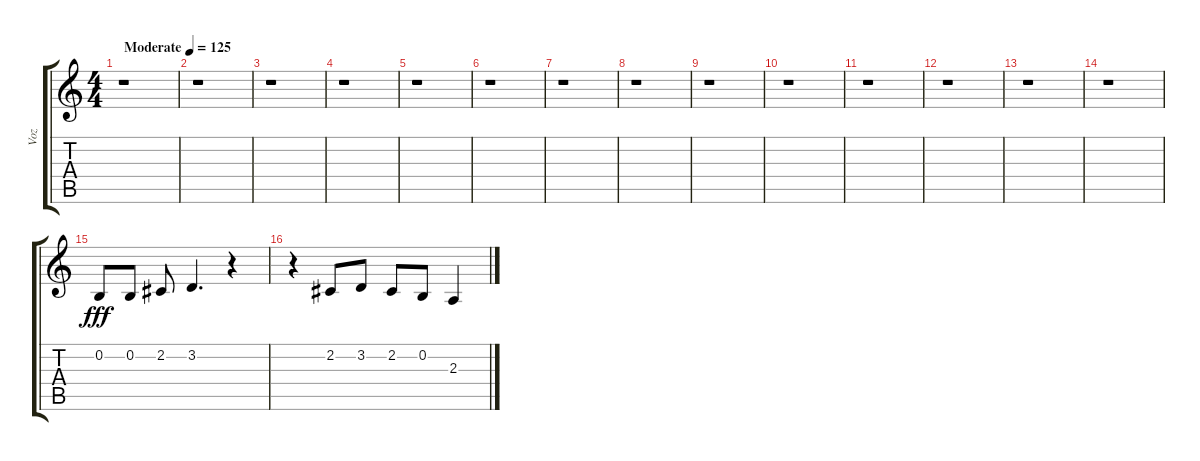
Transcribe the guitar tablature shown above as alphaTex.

\track ("Voz" "Voz") {instrument brightacousticpiano}
\staff {score tabs}
\tuning (E4 B3 G3 D3 A2 E2) {hide}
\ts (4 4)
\tempo (125 "Moderate")
\clef g2
\ks c
r.1{dy fff instrument brightacousticpiano} |
r.1 |
r.1 |
r.1 |
r.1 |
r.1 |
r.1 |
r.1 |
r.1 |
r.1 |
r.1 |
r.1 |
r.1 |
r.1 |
0.2.8 0.2.8 2.2.8 3.2.4{d} r.4 |
r.4 2.2.8 3.2.8 2.2.8 0.2.8 2.3.4
